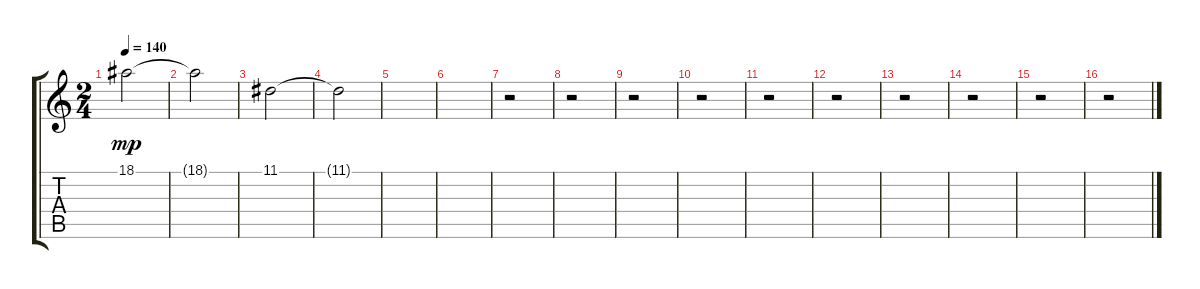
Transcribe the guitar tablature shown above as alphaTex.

\track "" {instrument stringensemble2}
\staff {score tabs}
\tuning (E4 B3 G3 D3 A2 E2) {hide}
\ts (2 4)
\tempo 140
\clef g2
\ks c
18.1.2{dy mp} |
18.1{t}.2 |
11.1.2 |
11.1{t}.2 |
|
|
r.2 |
r.2 |
r.2 |
r.2 |
r.2 |
r.2 |
r.2 |
r.2 |
r.2 |
r.2
